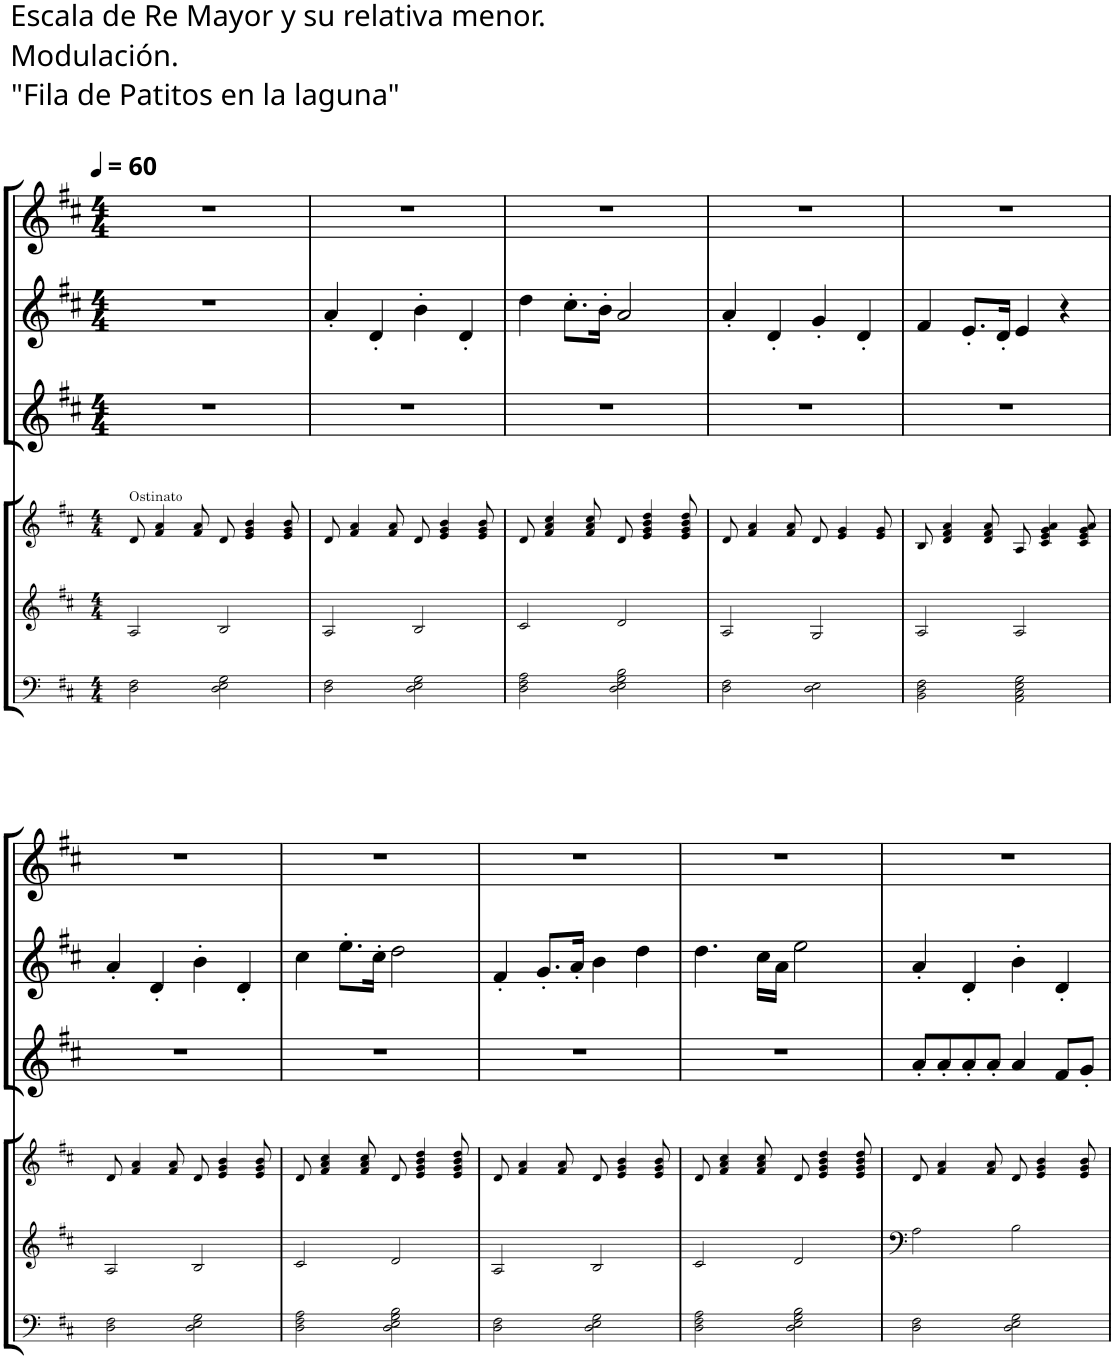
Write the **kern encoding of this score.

**kern	**kern	**kern	**kern	**kern	**kern
*part5	*part5	*part4	*part3	*part2	*part1
*staff6	*staff5	*staff4	*staff3	*staff2	*staff1
*I"Piano	*	*I"Piano	*I"Piano	*I"Piano	*I"Piano
*I'Pno	*	*I'Pno	*I'Pno	*I'Pno	*I'Pno
*stria5	*stria5	*stria5	*	*	*
*clefF4	*clefG2	*clefG2	*clefG2	*clefG2	*clefG2
*k[f#c#]	*k[f#c#]	*k[f#c#]	*k[f#c#]	*k[f#c#]	*k[f#c#]
*M4/4	*M4/4	*M4/4	*M4/4	*M4/4	*M4/4
*MM60	*MM60	*MM60	*MM60	*MM60	*MM60
=1	=1	=1	=1	=1	=1
!	!	!LO:TX:a:t=Ostinato	!	!	!
2D\ 2F#\	2A/	8d/	1r	1r	1r
.	.	4f#/ 4a/	.	.	.
.	.	8f#/ 8a/	.	.	.
2D\ 2E\ 2G\	2B/	8d/	.	.	.
.	.	4e/ 4g/ 4b/	.	.	.
.	.	8e/ 8g/ 8b/	.	.	.
=2	=2	=2	=2	=2	=2
2D\ 2F#\	2A/	8d/	1r	4a'/	1r
.	.	4f#/ 4a/	.	.	.
.	.	.	.	4d'/	.
.	.	8f#/ 8a/	.	.	.
2D\ 2E\ 2G\	2B/	8d/	.	4b'\	.
.	.	4e/ 4g/ 4b/	.	.	.
.	.	.	.	4d'/	.
.	.	8e/ 8g/ 8b/	.	.	.
=3	=3	=3	=3	=3	=3
2D\ 2F#\ 2A\	2c#/	8d/	1r	4dd\	1r
.	.	4f#/ 4a/ 4cc#/	.	.	.
.	.	.	.	8.cc#'\L	.
.	.	8f#/ 8a/ 8cc#/	.	.	.
.	.	.	.	16b'\Jk	.
2D\ 2E\ 2G\ 2B\	2d/	8d/	.	2a/	.
.	.	4e/ 4g/ 4b/ 4dd/	.	.	.
.	.	8e/ 8g/ 8b/ 8dd/	.	.	.
=4	=4	=4	=4	=4	=4
2D\ 2F#\	2A/	8d/	1r	4a'/	1r
.	.	4f#/ 4a/	.	.	.
.	.	.	.	4d'/	.
.	.	8f#/ 8a/	.	.	.
2D\ 2E\	2G/	8d/	.	4g'/	.
.	.	4e/ 4g/	.	.	.
.	.	.	.	4d'/	.
.	.	8e/ 8g/	.	.	.
=5	=5	=5	=5	=5	=5
2BB\ 2D\ 2F#\	2A/	8B/	1r	4f#/	1r
.	.	4d/ 4f#/ 4a/	.	.	.
.	.	.	.	8.e'/L	.
.	.	8d/ 8f#/ 8a/	.	.	.
.	.	.	.	16d'/Jk	.
2AA\ 2C#\ 2E\ 2G\	2A/	8A/	.	4e/	.
.	.	4c#/ 4e/ 4g/ 4a/	.	.	.
.	.	.	.	4r	.
.	.	8c#/ 8e/ 8g/ 8a/	.	.	.
!!LO:LB:g=z
=6	=6	=6	=6	=6	=6
2D\ 2F#\	2A/	8d/	1r	4a'/	1r
.	.	4f#/ 4a/	.	.	.
.	.	.	.	4d'/	.
.	.	8f#/ 8a/	.	.	.
2D\ 2E\ 2G\	2B/	8d/	.	4b'\	.
.	.	4e/ 4g/ 4b/	.	.	.
.	.	.	.	4d'/	.
.	.	8e/ 8g/ 8b/	.	.	.
=7	=7	=7	=7	=7	=7
2D\ 2F#\ 2A\	2c#/	8d/	1r	4cc#\	1r
.	.	4f#/ 4a/ 4cc#/	.	.	.
.	.	.	.	8.ee'\L	.
.	.	8f#/ 8a/ 8cc#/	.	.	.
.	.	.	.	16cc#'\Jk	.
2D\ 2E\ 2G\ 2B\	2d/	8d/	.	2dd\	.
.	.	4e/ 4g/ 4b/ 4dd/	.	.	.
.	.	8e/ 8g/ 8b/ 8dd/	.	.	.
=8	=8	=8	=8	=8	=8
2D\ 2F#\	2A/	8d/	1r	4f#'/	1r
.	.	4f#/ 4a/	.	.	.
.	.	.	.	8.g'/L	.
.	.	8f#/ 8a/	.	.	.
.	.	.	.	16a'/Jk	.
2D\ 2E\ 2G\	2B/	8d/	.	4b\	.
.	.	4e/ 4g/ 4b/	.	.	.
.	.	.	.	4dd\	.
.	.	8e/ 8g/ 8b/	.	.	.
=9	=9	=9	=9	=9	=9
2D\ 2F#\ 2A\	2c#/	8d/	1r	4.dd\	1r
.	.	4f#/ 4a/ 4cc#/	.	.	.
.	.	8f#/ 8a/ 8cc#/	.	16cc#\LL	.
.	.	.	.	16a\JJ	.
2D\ 2E\ 2G\ 2B\	2d/	8d/	.	2ee\	.
.	.	4e/ 4g/ 4b/ 4dd/	.	.	.
.	.	8e/ 8g/ 8b/ 8dd/	.	.	.
=10	=10	=10	=10	=10	=10
*k[f#c#]	*k[f#c#]	*k[f#c#]	*k[f#c#]	*k[f#c#]	*k[f#c#]
2D\ 2F#\	2A\	8d/	8a'/L	4a'/	1r
.	.	4f#/ 4a/	8a'/	.	.
.	.	.	8a'/	4d'/	.
.	.	8f#/ 8a/	8a'/J	.	.
2D\ 2E\ 2G\	2B\	8d/	4a/	4b'\	.
.	.	4e/ 4g/ 4b/	.	.	.
.	.	.	8f#/L	4d'/	.
.	.	8e/ 8g/ 8b/	8g'/J	.	.
=	=	=	=	=	=
*-	*-	*-	*-	*-	*-
